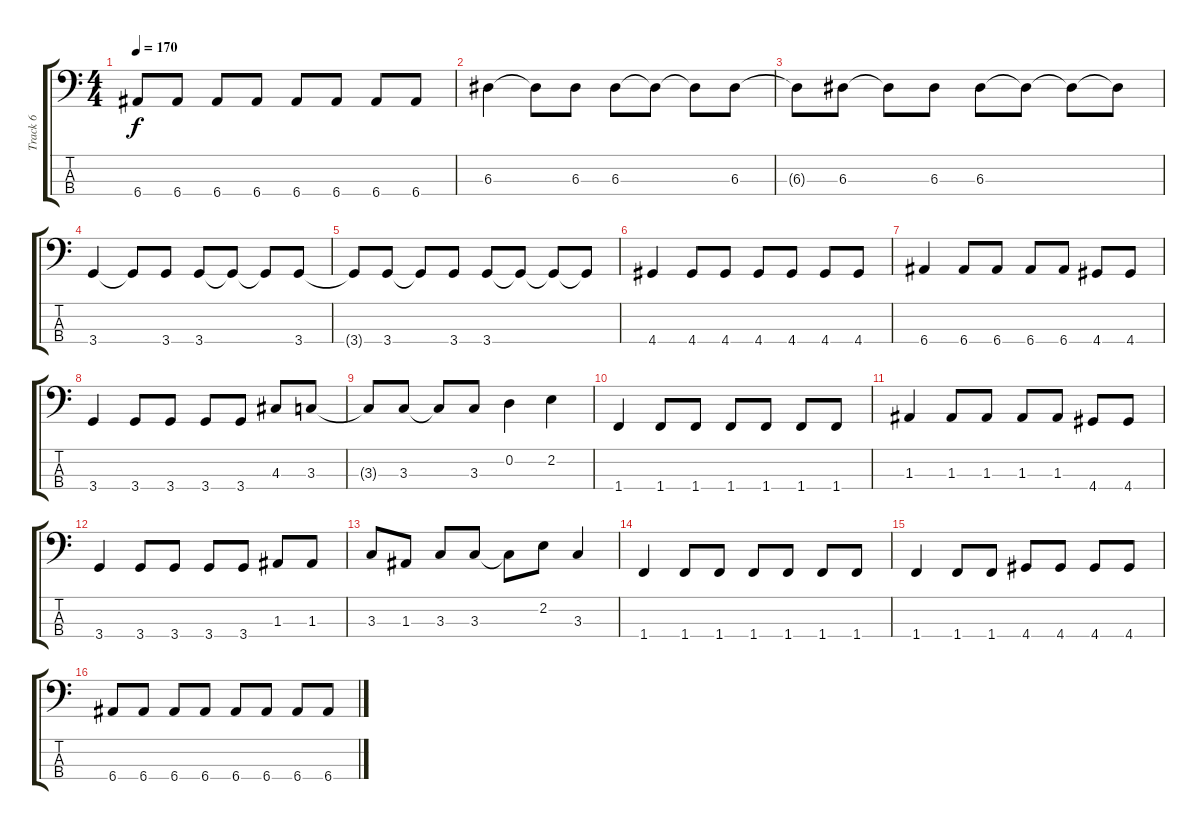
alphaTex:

\track ("Track 6" "Track 6") {instrument synthbass2}
\staff {score tabs}
\tuning (G2 D2 A1 E1) {hide}
\ts (4 4)
\tempo 170
\clef f4
\ks c
6.4.8{dy f} 6.4.8 6.4.8 6.4.8 6.4.8 6.4.8 6.4.8 6.4.8 |
6.3.4 6.3{t}.8 6.3.8 6.3.8 6.3{t}.8 6.3{t}.8 6.3.8 |
6.3{t}.8 6.3.8 6.3{t}.8 6.3.8 6.3.8 6.3{t}.8 6.3{t}.8 6.3{t}.8 |
3.4.4 3.4{t}.8 3.4.8 3.4.8 3.4{t}.8 3.4{t}.8 3.4.8 |
3.4{t}.8 3.4.8 3.4{t}.8 3.4.8 3.4.8 3.4{t}.8 3.4{t}.8 3.4{t}.8 |
4.4.4 4.4.8 4.4.8 4.4.8 4.4.8 4.4.8 4.4.8 |
6.4.4 6.4.8 6.4.8 6.4.8 6.4.8 4.4.8 4.4.8 |
3.4.4 3.4.8 3.4.8 3.4.8 3.4.8 4.3.8 3.3.8 |
3.3{t}.8 3.3.8 3.3{t}.8 3.3.8 0.2.4 2.2.4 |
1.4.4 1.4.8 1.4.8 1.4.8 1.4.8 1.4.8 1.4.8 |
1.3.4 1.3.8 1.3.8 1.3.8 1.3.8 4.4.8 4.4.8 |
3.4.4 3.4.8 3.4.8 3.4.8 3.4.8 1.3.8 1.3.8 |
3.3.8 1.3.8 3.3.8 3.3.8 3.3{t}.8 2.2.8 3.3.4 |
1.4.4 1.4.8 1.4.8 1.4.8 1.4.8 1.4.8 1.4.8 |
1.4.4 1.4.8 1.4.8 4.4.8 4.4.8 4.4.8 4.4.8 |
6.4.8 6.4.8 6.4.8 6.4.8 6.4.8 6.4.8 6.4.8 6.4.8
